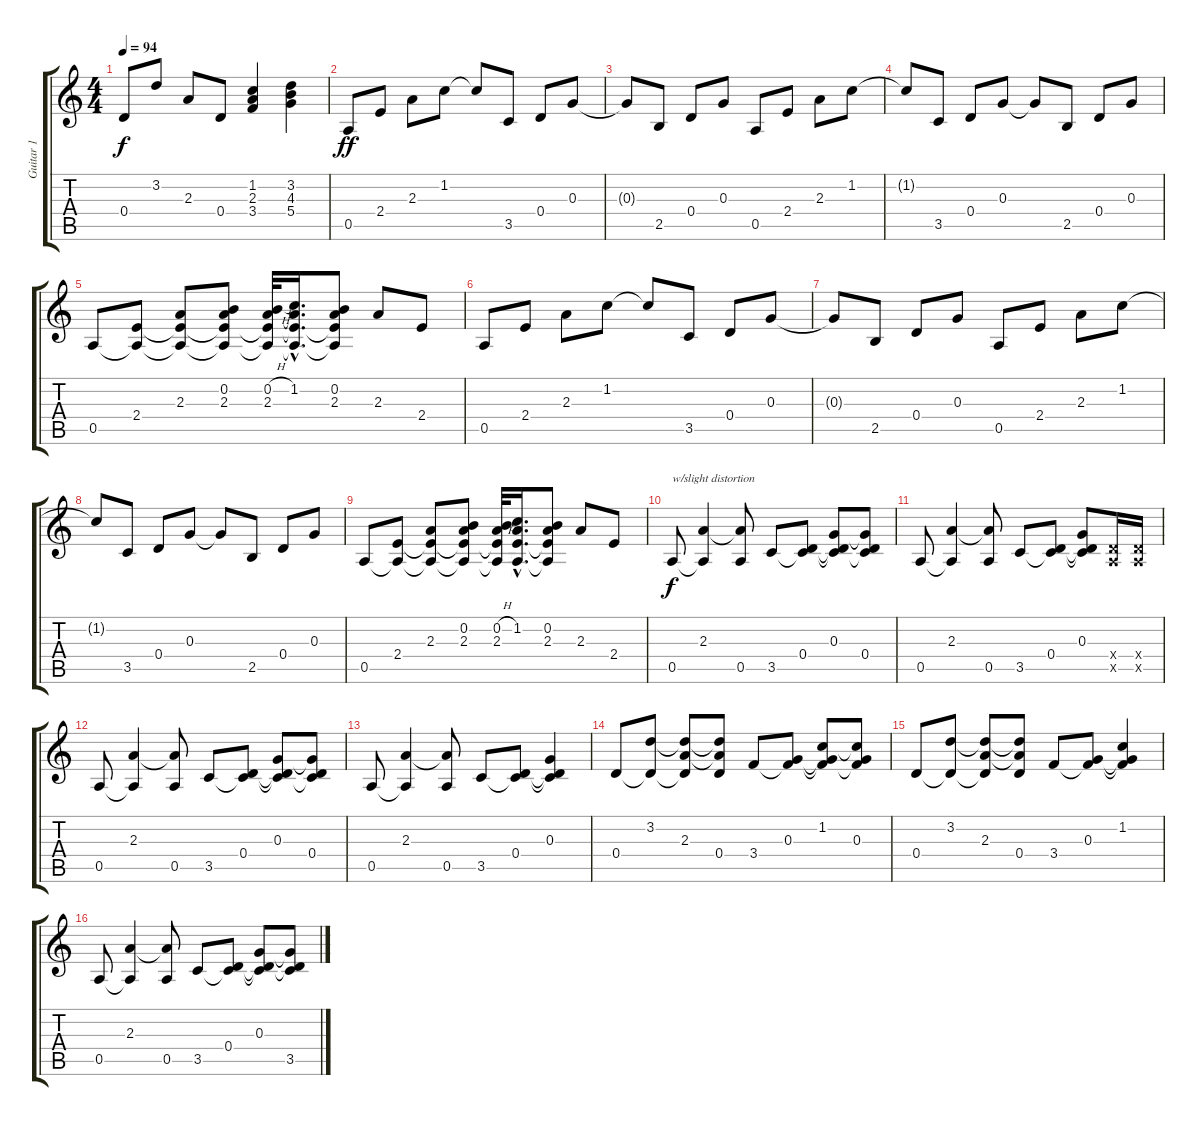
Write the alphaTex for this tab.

\track ("Guitar 1" "Guitar 1") {instrument electricguitarclean}
\staff {score tabs}
\tuning (E4 B3 G3 D3 A2 E2) {hide}
\ts (4 4)
\tempo 94
\clef g2
\ks c
0.4.8{dy f} 3.2.8 2.3.8 0.4.8 (1.2 2.3 3.4).4 (3.2 4.3 5.4).4 |
0.5.8{dy ff} 2.4.8 2.3.8 1.2.8 1.2{t}.8 3.5.8 0.4.8 0.3.8 |
0.3{t}.8 2.5.8 0.4.8 0.3.8 0.5.8 2.4.8 2.3.8 1.2.8 |
1.2{t}.8 3.5.8 0.4.8 0.3.8 0.3{t}.8 2.5.8 0.4.8 0.3.8 |
0.5.8 (2.4 0.5{t}).8 (2.3 2.4{t} 0.5{t}).8 (0.2 2.3 2.4{t} 0.5{t}).8 (0.2{h} 2.3 2.4{t} 0.5{t}).32 (1.2{hac} 2.3{hac t} 2.4{hac t} 0.5{hac t}).16{d} (0.2 2.3 2.4{t} 0.5{t}).8 2.3.8 2.4.8 |
0.5.8 2.4.8 2.3.8 1.2.8 1.2{t}.8 3.5.8 0.4.8 0.3.8 |
0.3{t}.8 2.5.8 0.4.8 0.3.8 0.5.8 2.4.8 2.3.8 1.2.8 |
1.2{t}.8 3.5.8 0.4.8 0.3.8 0.3{t}.8 2.5.8 0.4.8 0.3.8 |
0.5.8 (2.4 0.5{t}).8 (2.3 2.4{t} 0.5{t}).8 (0.2 2.3 2.4{t} 0.5{t}).8 (0.2{h} 2.3 2.4{t} 0.5{t}).32 (1.2{hac} 2.3{hac t} 2.4{hac t} 0.5{hac t}).16{d} (0.2 2.3 2.4{t} 0.5{t}).8 2.3.8 2.4.8 |
0.5.8{txt "w/slight distortion" dy f} (2.3 0.5{t}).4 (2.3{t} 0.5).8 3.5.8 (0.4 3.5{t}).8 (0.3 0.4{t} 3.5{t}).8 (0.3{t} 0.4 3.5{t}).8 |
0.5.8 (2.3 0.5{t}).4 (2.3{t} 0.5).8 3.5.8 (0.4 3.5{t}).8 (0.3 0.4{t} 3.5{t}).8 (0.4{x} 0.5{x}).16 (0.4{x} 0.5{x}).16 |
0.5.8 (2.3 0.5{t}).4 (2.3{t} 0.5).8 3.5.8 (0.4 3.5{t}).8 (0.3 0.4{t} 3.5{t}).8 (0.3{t} 0.4 3.5{t}).8 |
0.5.8 (2.3 0.5{t}).4 (2.3{t} 0.5).8 3.5.8 (0.4 3.5{t}).8 (0.3 0.4{t} 3.5{t}).4 |
0.4.8 (3.2 0.4{t}).8 (3.2{t} 2.3 0.4{t}).8 (3.2{t} 2.3{t} 0.4).8 3.4.8 (0.3 3.4{t}).8 (1.2 0.3{t} 3.4{t}).8 (1.2{t} 0.3 3.4{t}).8 |
0.4.8 (3.2 0.4{t}).8 (3.2{t} 2.3 0.4{t}).8 (3.2{t} 2.3{t} 0.4).8 3.4.8 (0.3 3.4{t}).8 (1.2 0.3{t} 3.4{t}).4 |
0.5.8 (2.3 0.5{t}).4 (2.3{t} 0.5).8 3.5.8 (0.4 3.5{t}).8 (0.3 0.4{t} 3.5{t}).8 (0.3{t} 0.4{t} 3.5).8
